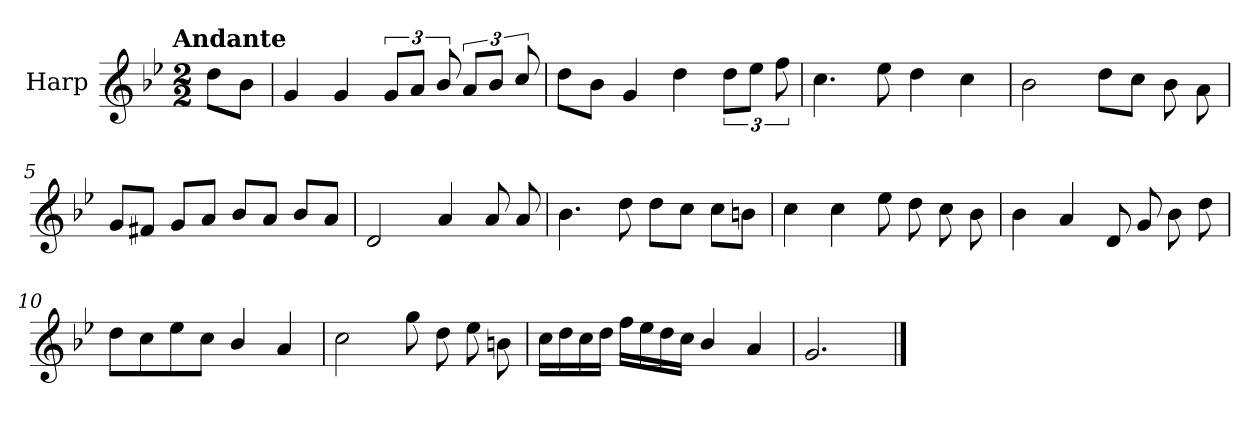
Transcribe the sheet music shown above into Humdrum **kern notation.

**kern
*part1
*staff1
*I"Harp
*I'Hrp.
*clefG2
*k[b-e-]
!!LO:TX:omd:t=Andante
*M2/2
*MM92
=
8dd\L
8b-\J
=1
4g/
4g/
12g/L
12a/J
12b-/
12a/L
12b-/J
12cc/
=2
8dd\L
8b-\J
4g/
4dd\
12dd\L
12ee-\J
12ff\
=3
4.cc\
8ee-\
4dd\
4cc\
=4
2b-\
8dd\L
8cc\J
8b-\
8a\
=5
8g/L
8f#X/J
8g/L
8a/J
8b-/L
8a/J
8b-/L
8a/J
=6
2d/
4a/
8a/
8a/
!!LO:LB:g=z
=7
4.b-\
8dd\
8dd\L
8cc\J
8cc\L
8bn\J
=8
4cc\
4cc\
8ee-\
8dd\
8cc\
8b-\
=9
4b-\
4a/
8d/
8g/
8b-\
8dd\
=10
8dd\L
8cc\
8ee-\
8cc\J
4b-/
4a/
=11
2cc\
8gg\
8dd\
8ee-\
8bn\
=12
16cc\LL
16dd\
16cc\
16dd\JJ
16ff\LL
16ee-\
16dd\
16cc\JJ
4b-/
4a/
=13
2.g/
==
*-
